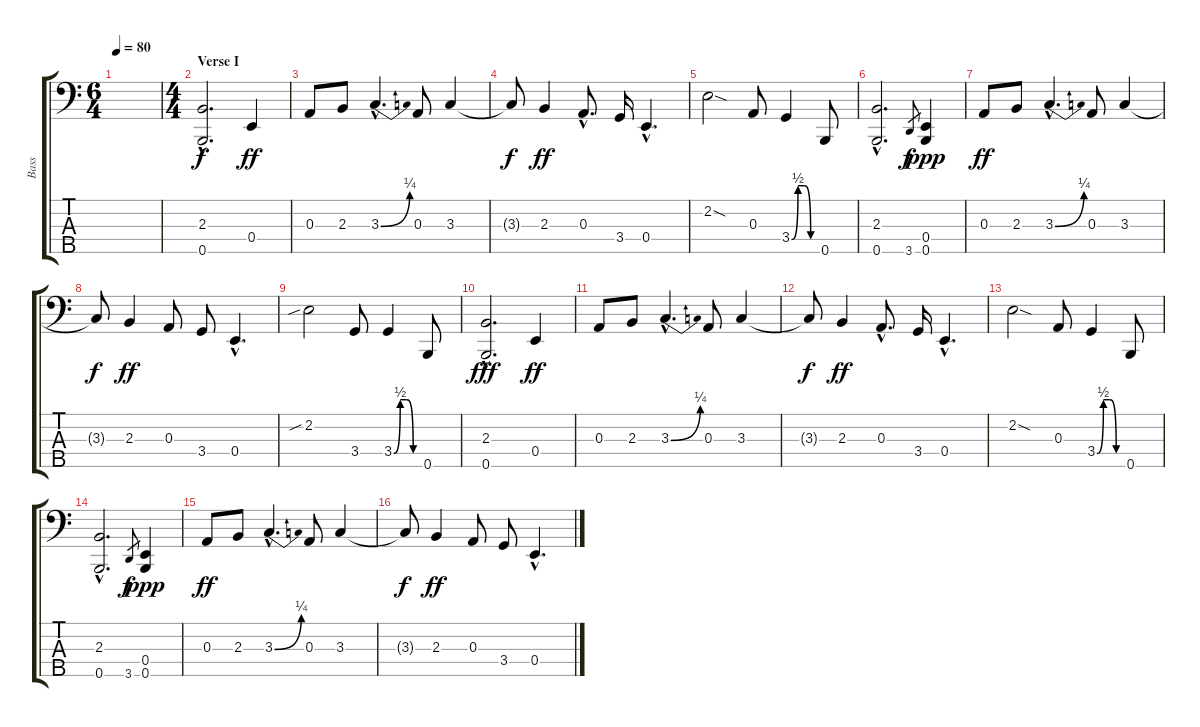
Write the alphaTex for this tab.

\track ("Bass" "Bass") {instrument electricbasspick}
\staff {score tabs}
\tuning (G2 D2 A1 E1 B0) {hide}
\ts (6 4)
\tempo 80
\clef f4
\ks c
|
\ts (4 4)
\section ("" "Verse I")
(2.3{hac} 0.5{hac}).2{d} 0.4.4{dy ff} |
0.3.8 2.3.8 3.3{be (bend 0 0 60 1) hac}.4{d} 0.3.8 3.3.4 |
3.3{t}.8{dy f} 2.3.4{dy ff} 0.3{hac}.8{d} 3.4.16 0.4{hac}.4{d} |
2.2{sod}.2 0.3.8 3.4{be (custom 0 0 15 2 30 2 45 0 60 0)}.4 0.5.8 |
(2.3{hac} 0.5{hac}).2{d} 3.5.8{gr dy f} (0.4 0.5).4{dy ppp} |
0.3.8{dy ff} 2.3.8 3.3{be (bend 0 0 60 1) hac}.4{d} 0.3.8 3.3.4 |
3.3{t}.8{dy f} 2.3.4{dy ff} 0.3.8 3.4.8 0.4{hac}.4{d} |
2.2{sib}.2 3.4.8 3.4{be (custom 0 0 15 2 30 2 45 0 60 0)}.4 0.5.8 |
(2.3{hac} 0.5{hac}).2{d dy fff} 0.4.4{dy ff} |
0.3.8 2.3.8 3.3{be (bend 0 0 60 1) hac}.4{d} 0.3.8 3.3.4 |
3.3{t}.8{dy f} 2.3.4{dy ff} 0.3{hac}.8{d} 3.4.16 0.4{hac}.4{d} |
2.2{sod}.2 0.3.8 3.4{be (custom 0 0 15 2 30 2 45 0 60 0)}.4 0.5.8 |
(2.3{hac} 0.5{hac}).2{d} 3.5.8{gr dy f} (0.4 0.5).4{dy ppp} |
0.3.8{dy ff} 2.3.8 3.3{be (bend 0 0 60 1) hac}.4{d} 0.3.8 3.3.4 |
3.3{t}.8{dy f} 2.3.4{dy ff} 0.3.8 3.4.8 0.4{hac}.4{d}
